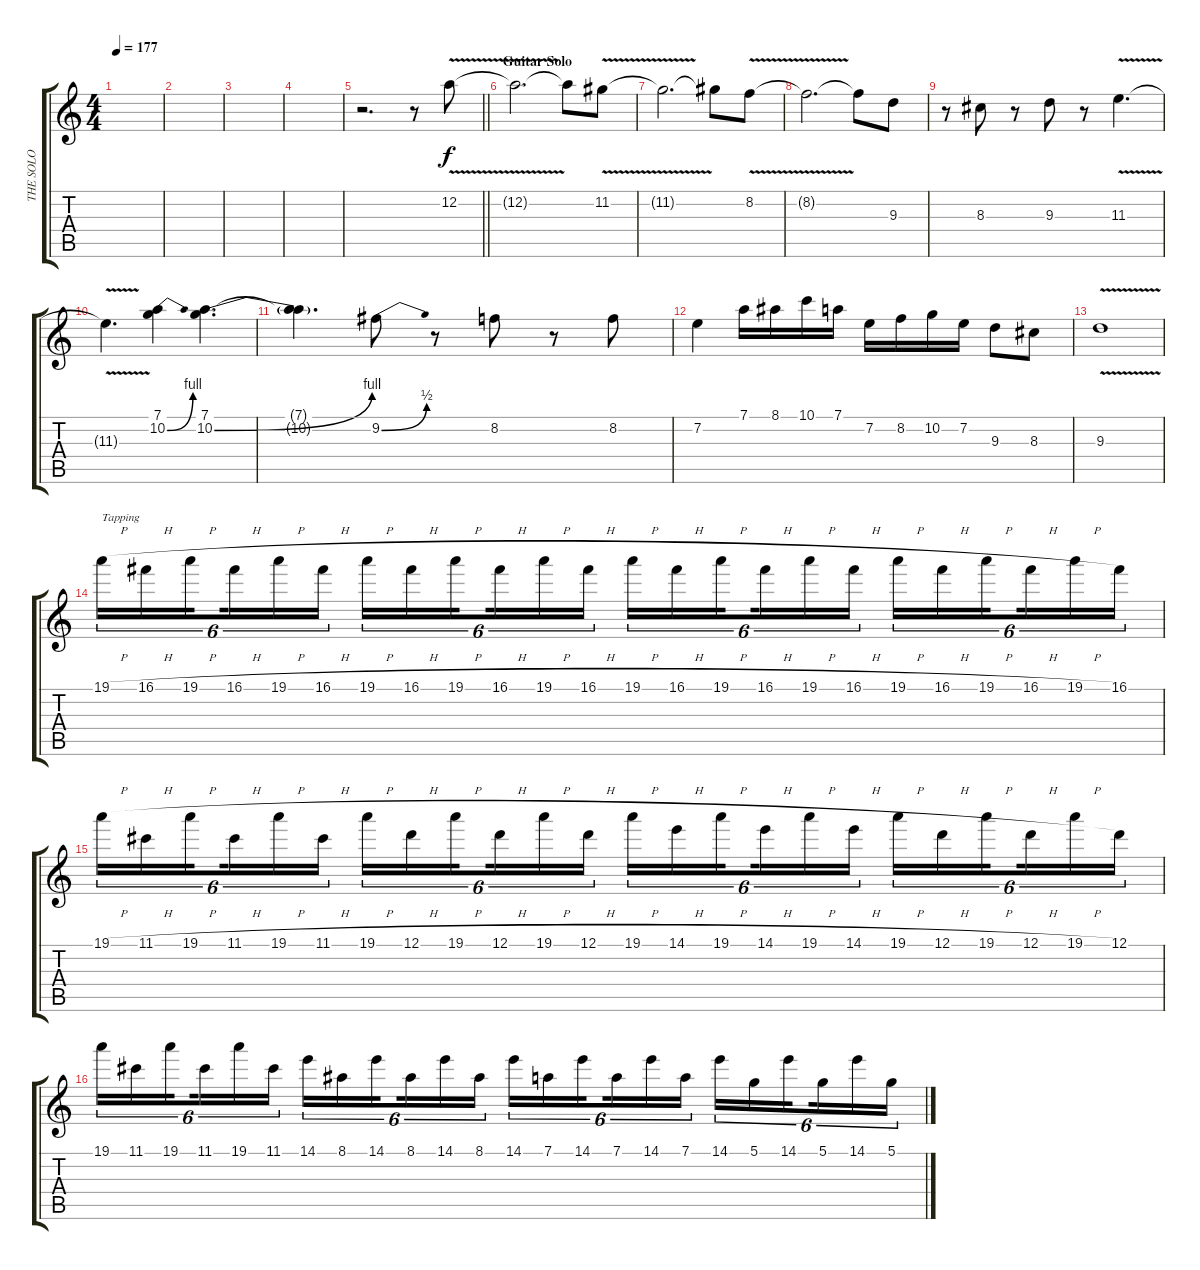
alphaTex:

\track ("THE SOLO" "THE SOLO") {instrument distortionguitar}
\staff {score tabs}
\tuning (D4 A3 F3 C3 G2 D2) {hide}
\ts (4 4)
\tempo 177
\clef g2
\ks c
|
|
|
|
\barLineRight lightlight
r.2{d} r.8 12.2{v}.8 |
\section ("" "Guitar Solo")
12.2{t}.2{d} 12.2{t}.8 11.2{v}.8{volume 16} |
11.2{t}.2{d} 11.2{t}.8 8.2{v}.8 |
8.2{t}.2{d} 8.2{t}.8 9.3.8 |
r.8 8.3.8 r.8 9.3.8 r.8 11.3{v}.4{d} |
11.3{t}.4{d} (7.1 10.2{be (bend 0 0 60 4)}).4 (7.1 10.2{be (bend 0 0 60 4)}).4{d} |
(7.1{t} 10.2{t}).4{d} 9.2{be (bend 0 0 60 2)}.8 r.8 8.2.8 r.8 8.2.8 |
7.2.4 7.1.16 8.1.16 10.1.16 7.1.16 7.2.16 8.2.16 10.2.16 7.2.16 9.3.8 8.3.8 |
9.3{v}.1 |
19.1{h}.16{tu (6 4) txt "Tapping"} 16.1{h}.16{tu (6 4)} 19.1{h}.16{tu (6 4) beam splitsecondary} 16.1{h}.16{tu (6 4)} 19.1{h}.16{tu (6 4)} 16.1{h}.16{tu (6 4)} 19.1{h}.16{tu (6 4)} 16.1{h}.16{tu (6 4)} 19.1{h}.16{tu (6 4) beam splitsecondary} 16.1{h}.16{tu (6 4)} 19.1{h}.16{tu (6 4)} 16.1{h}.16{tu (6 4)} 19.1{h}.16{tu (6 4)} 16.1{h}.16{tu (6 4)} 19.1{h}.16{tu (6 4) beam splitsecondary} 16.1{h}.16{tu (6 4)} 19.1{h}.16{tu (6 4)} 16.1{h}.16{tu (6 4)} 19.1{h}.16{tu (6 4)} 16.1{h}.16{tu (6 4)} 19.1{h}.16{tu (6 4) beam splitsecondary} 16.1{h}.16{tu (6 4)} 19.1{h}.16{tu (6 4)} 16.1.16{tu (6 4)} |
19.1{h}.16{tu (6 4)} 11.1{h}.16{tu (6 4)} 19.1{h}.16{tu (6 4) beam splitsecondary} 11.1{h}.16{tu (6 4)} 19.1{h}.16{tu (6 4)} 11.1{h}.16{tu (6 4)} 19.1{h}.16{tu (6 4)} 12.1{h}.16{tu (6 4)} 19.1{h}.16{tu (6 4) beam splitsecondary} 12.1{h}.16{tu (6 4)} 19.1{h}.16{tu (6 4)} 12.1{h}.16{tu (6 4)} 19.1{h}.16{tu (6 4)} 14.1{h}.16{tu (6 4)} 19.1{h}.16{tu (6 4) beam splitsecondary} 14.1{h}.16{tu (6 4)} 19.1{h}.16{tu (6 4)} 14.1{h}.16{tu (6 4)} 19.1{h}.16{tu (6 4)} 12.1{h}.16{tu (6 4)} 19.1{h}.16{tu (6 4) beam splitsecondary} 12.1{h}.16{tu (6 4)} 19.1{h}.16{tu (6 4)} 12.1.16{tu (6 4)} |
19.1.16{tu (6 4)} 11.1.16{tu (6 4)} 19.1.16{tu (6 4) beam splitsecondary} 11.1.16{tu (6 4)} 19.1.16{tu (6 4)} 11.1.16{tu (6 4)} 14.1.16{tu (6 4)} 8.1.16{tu (6 4)} 14.1.16{tu (6 4) beam splitsecondary} 8.1.16{tu (6 4)} 14.1.16{tu (6 4)} 8.1.16{tu (6 4)} 14.1.16{tu (6 4)} 7.1.16{tu (6 4)} 14.1.16{tu (6 4) beam splitsecondary} 7.1.16{tu (6 4)} 14.1.16{tu (6 4)} 7.1.16{tu (6 4)} 14.1.16{tu (6 4)} 5.1.16{tu (6 4)} 14.1.16{tu (6 4) beam splitsecondary} 5.1.16{tu (6 4)} 14.1.16{tu (6 4)} 5.1.16{tu (6 4)}
